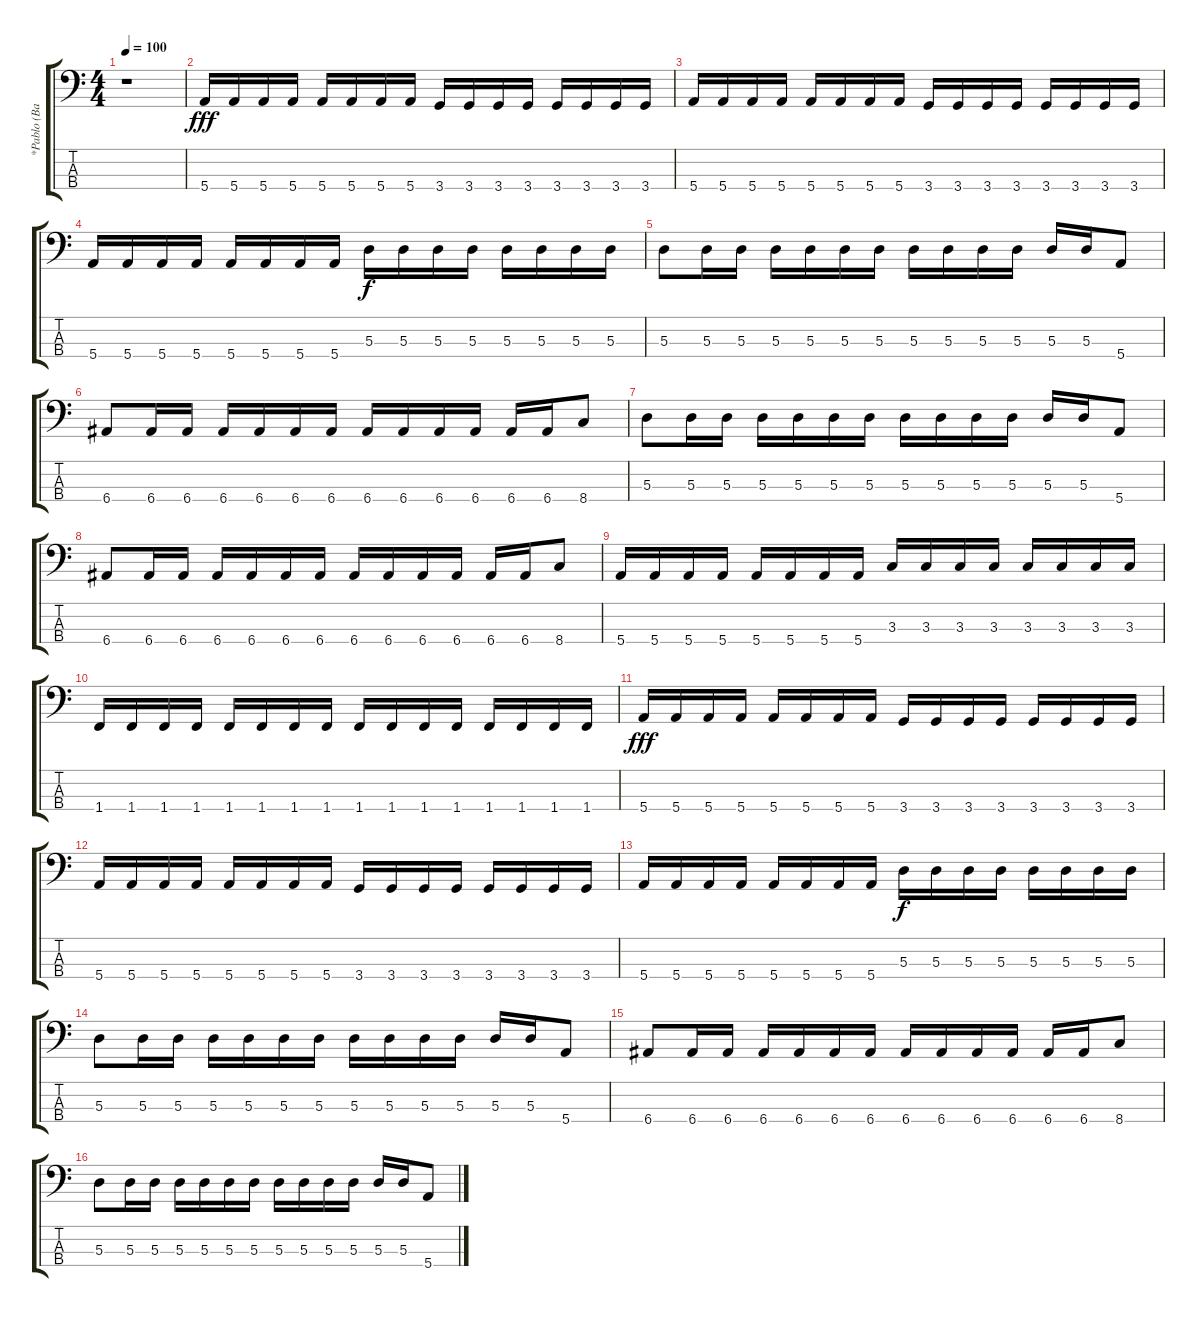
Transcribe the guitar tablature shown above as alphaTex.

\track ("*Pablo (Bass)" "*Pablo (Ba") {instrument electricbasspick}
\staff {score tabs}
\tuning (G2 D2 A1 E1) {hide}
\ts (4 4)
\tempo 100
\clef f4
\ks c
r.1{dy fff instrument electricbasspick} |
5.4.16 5.4.16 5.4.16 5.4.16 5.4.16 5.4.16 5.4.16 5.4.16 3.4.16 3.4.16 3.4.16 3.4.16 3.4.16 3.4.16 3.4.16 3.4.16 |
5.4.16 5.4.16 5.4.16 5.4.16 5.4.16 5.4.16 5.4.16 5.4.16 3.4.16 3.4.16 3.4.16 3.4.16 3.4.16 3.4.16 3.4.16 3.4.16 |
5.4.16 5.4.16 5.4.16 5.4.16 5.4.16 5.4.16 5.4.16 5.4.16 5.3.16{dy f} 5.3.16 5.3.16 5.3.16 5.3.16 5.3.16 5.3.16 5.3.16 |
5.3.8 5.3.16 5.3.16 5.3.16 5.3.16 5.3.16 5.3.16 5.3.16 5.3.16 5.3.16 5.3.16 5.3.16 5.3.16 5.4.8 |
6.4.8 6.4.16 6.4.16 6.4.16 6.4.16 6.4.16 6.4.16 6.4.16 6.4.16 6.4.16 6.4.16 6.4.16 6.4.16 8.4.8 |
5.3.8 5.3.16 5.3.16 5.3.16 5.3.16 5.3.16 5.3.16 5.3.16 5.3.16 5.3.16 5.3.16 5.3.16 5.3.16 5.4.8 |
6.4.8 6.4.16 6.4.16 6.4.16 6.4.16 6.4.16 6.4.16 6.4.16 6.4.16 6.4.16 6.4.16 6.4.16 6.4.16 8.4.8 |
5.4.16 5.4.16 5.4.16 5.4.16 5.4.16 5.4.16 5.4.16 5.4.16 3.3.16 3.3.16 3.3.16 3.3.16 3.3.16 3.3.16 3.3.16 3.3.16 |
1.4.16 1.4.16 1.4.16 1.4.16 1.4.16 1.4.16 1.4.16 1.4.16 1.4.16 1.4.16 1.4.16 1.4.16 1.4.16 1.4.16 1.4.16 1.4.16 |
5.4.16{dy fff} 5.4.16 5.4.16 5.4.16 5.4.16 5.4.16 5.4.16 5.4.16 3.4.16 3.4.16 3.4.16 3.4.16 3.4.16 3.4.16 3.4.16 3.4.16 |
5.4.16 5.4.16 5.4.16 5.4.16 5.4.16 5.4.16 5.4.16 5.4.16 3.4.16 3.4.16 3.4.16 3.4.16 3.4.16 3.4.16 3.4.16 3.4.16 |
5.4.16 5.4.16 5.4.16 5.4.16 5.4.16 5.4.16 5.4.16 5.4.16 5.3.16{dy f} 5.3.16 5.3.16 5.3.16 5.3.16 5.3.16 5.3.16 5.3.16 |
5.3.8 5.3.16 5.3.16 5.3.16 5.3.16 5.3.16 5.3.16 5.3.16 5.3.16 5.3.16 5.3.16 5.3.16 5.3.16 5.4.8 |
6.4.8 6.4.16 6.4.16 6.4.16 6.4.16 6.4.16 6.4.16 6.4.16 6.4.16 6.4.16 6.4.16 6.4.16 6.4.16 8.4.8 |
5.3.8 5.3.16 5.3.16 5.3.16 5.3.16 5.3.16 5.3.16 5.3.16 5.3.16 5.3.16 5.3.16 5.3.16 5.3.16 5.4.8
